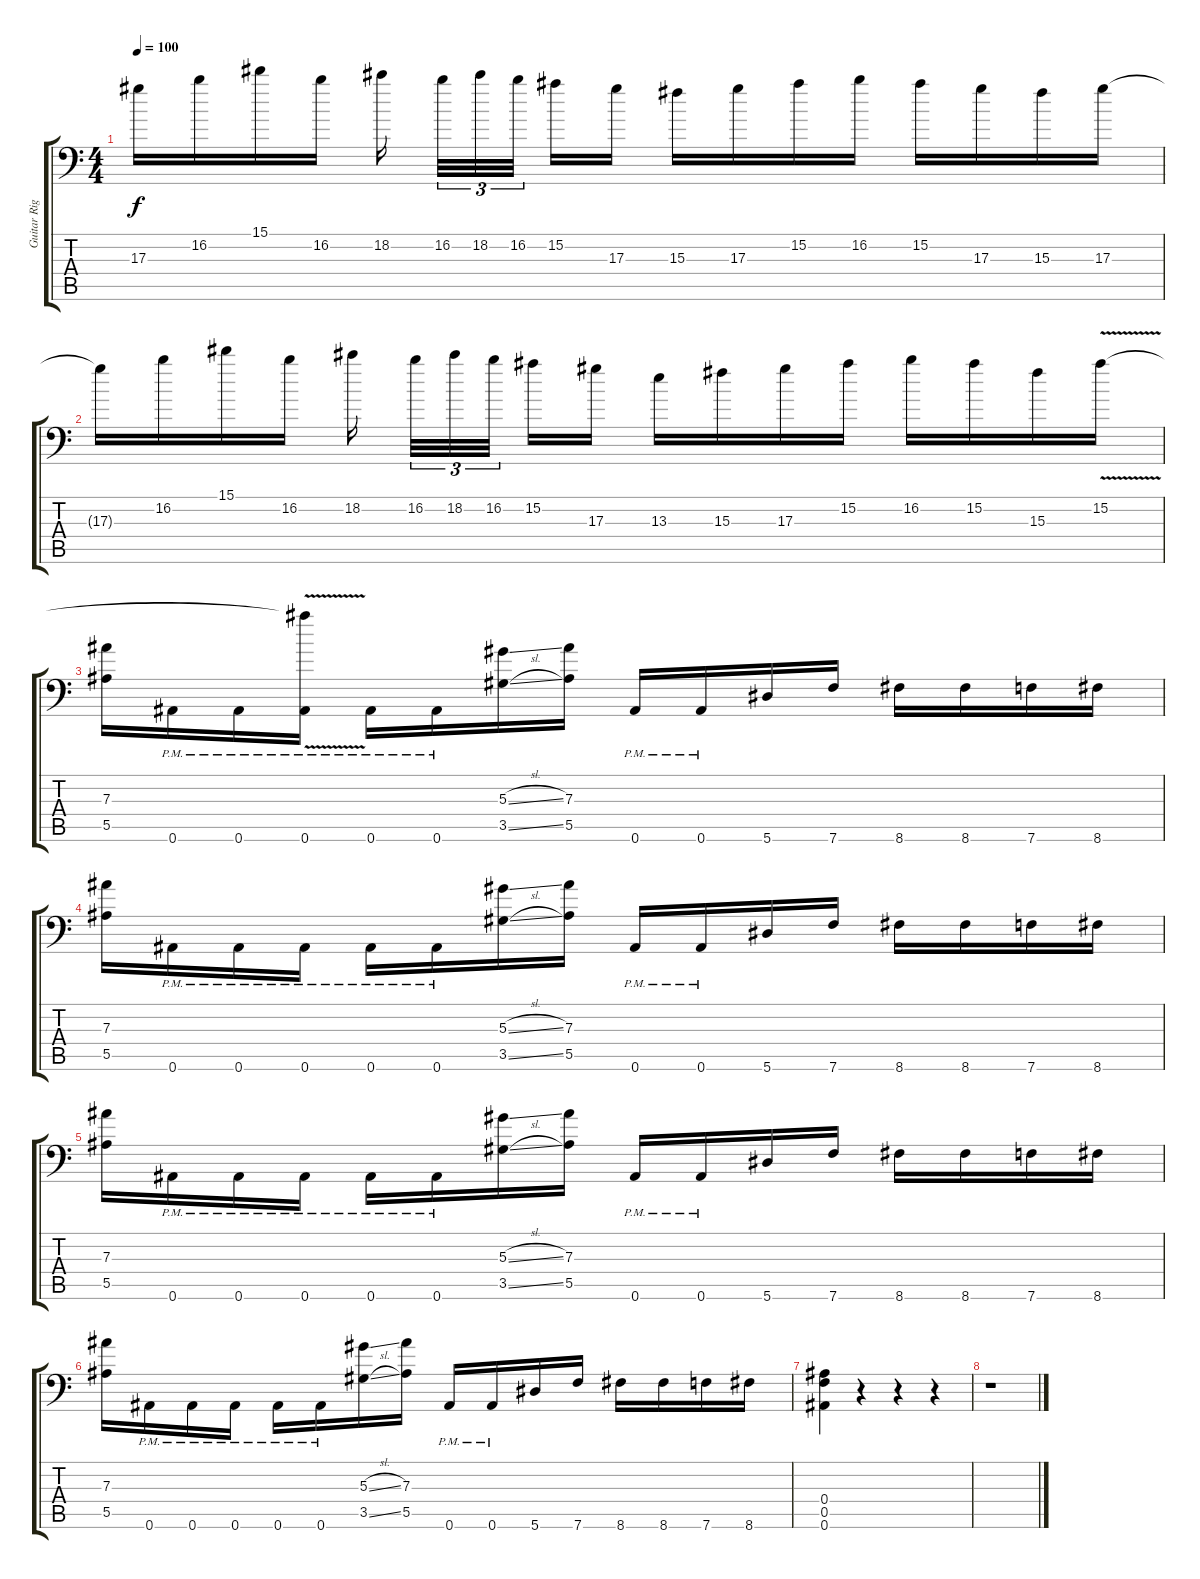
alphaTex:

\track ("Guitar Right" "Guitar Rig") {instrument distortionguitar}
\staff {score tabs}
\tuning (C4 G3 Eb3 Bb2 F2 Bb1) {hide}
\ts (4 4)
\tempo 100
\clef f4
\ks c
17.3.16{dy f} 16.2.16 15.1.16 16.2.16 18.2.16{beam splitsecondary} 16.2.32{tu (3 2)} 18.2.32{tu (3 2)} 16.2.32{tu (3 2) beam splitsecondary} 15.2.16 17.3.16 15.3.16 17.3.16 15.2.16 16.2.16 15.2.16 17.3.16 15.3.16 17.3.16 |
17.3{t}.16 16.2.16 15.1.16 16.2.16 18.2.16{beam splitsecondary} 16.2.32{tu (3 2)} 18.2.32{tu (3 2)} 16.2.32{tu (3 2) beam splitsecondary} 15.2.16 17.3.16 13.3.16 15.3.16 17.3.16 15.2.16 16.2.16 15.2.16 15.3.16 15.2{v}.16 |
(7.3 5.5).16 0.6{pm}.16 0.6{pm}.16 (15.2{t} 0.6{pm}).16 0.6{pm}.16 0.6{pm}.16 (5.3{sl} 3.5{sl}).16 (7.3 5.5).16 0.6{pm}.16 0.6{pm}.16 5.6.16 7.6.16 8.6.16 8.6.16 7.6.16 8.6.16 |
(7.3 5.5).16 0.6{pm}.16 0.6{pm}.16 0.6{pm}.16 0.6{pm}.16 0.6{pm}.16 (5.3{sl} 3.5{sl}).16 (7.3 5.5).16 0.6{pm}.16 0.6{pm}.16 5.6.16 7.6.16 8.6.16 8.6.16 7.6.16 8.6.16 |
(7.3 5.5).16 0.6{pm}.16 0.6{pm}.16 0.6{pm}.16 0.6{pm}.16 0.6{pm}.16 (5.3{sl} 3.5{sl}).16 (7.3 5.5).16 0.6{pm}.16 0.6{pm}.16 5.6.16 7.6.16 8.6.16 8.6.16 7.6.16 8.6.16 |
(7.3 5.5).16 0.6{pm}.16 0.6{pm}.16 0.6{pm}.16 0.6{pm}.16 0.6{pm}.16 (5.3{sl} 3.5{sl}).16 (7.3 5.5).16 0.6{pm}.16 0.6{pm}.16 5.6.16 7.6.16 8.6.16 8.6.16 7.6.16 8.6.16 |
(0.4 0.5 0.6).4 r.4 r.4 r.4 |
r.1
